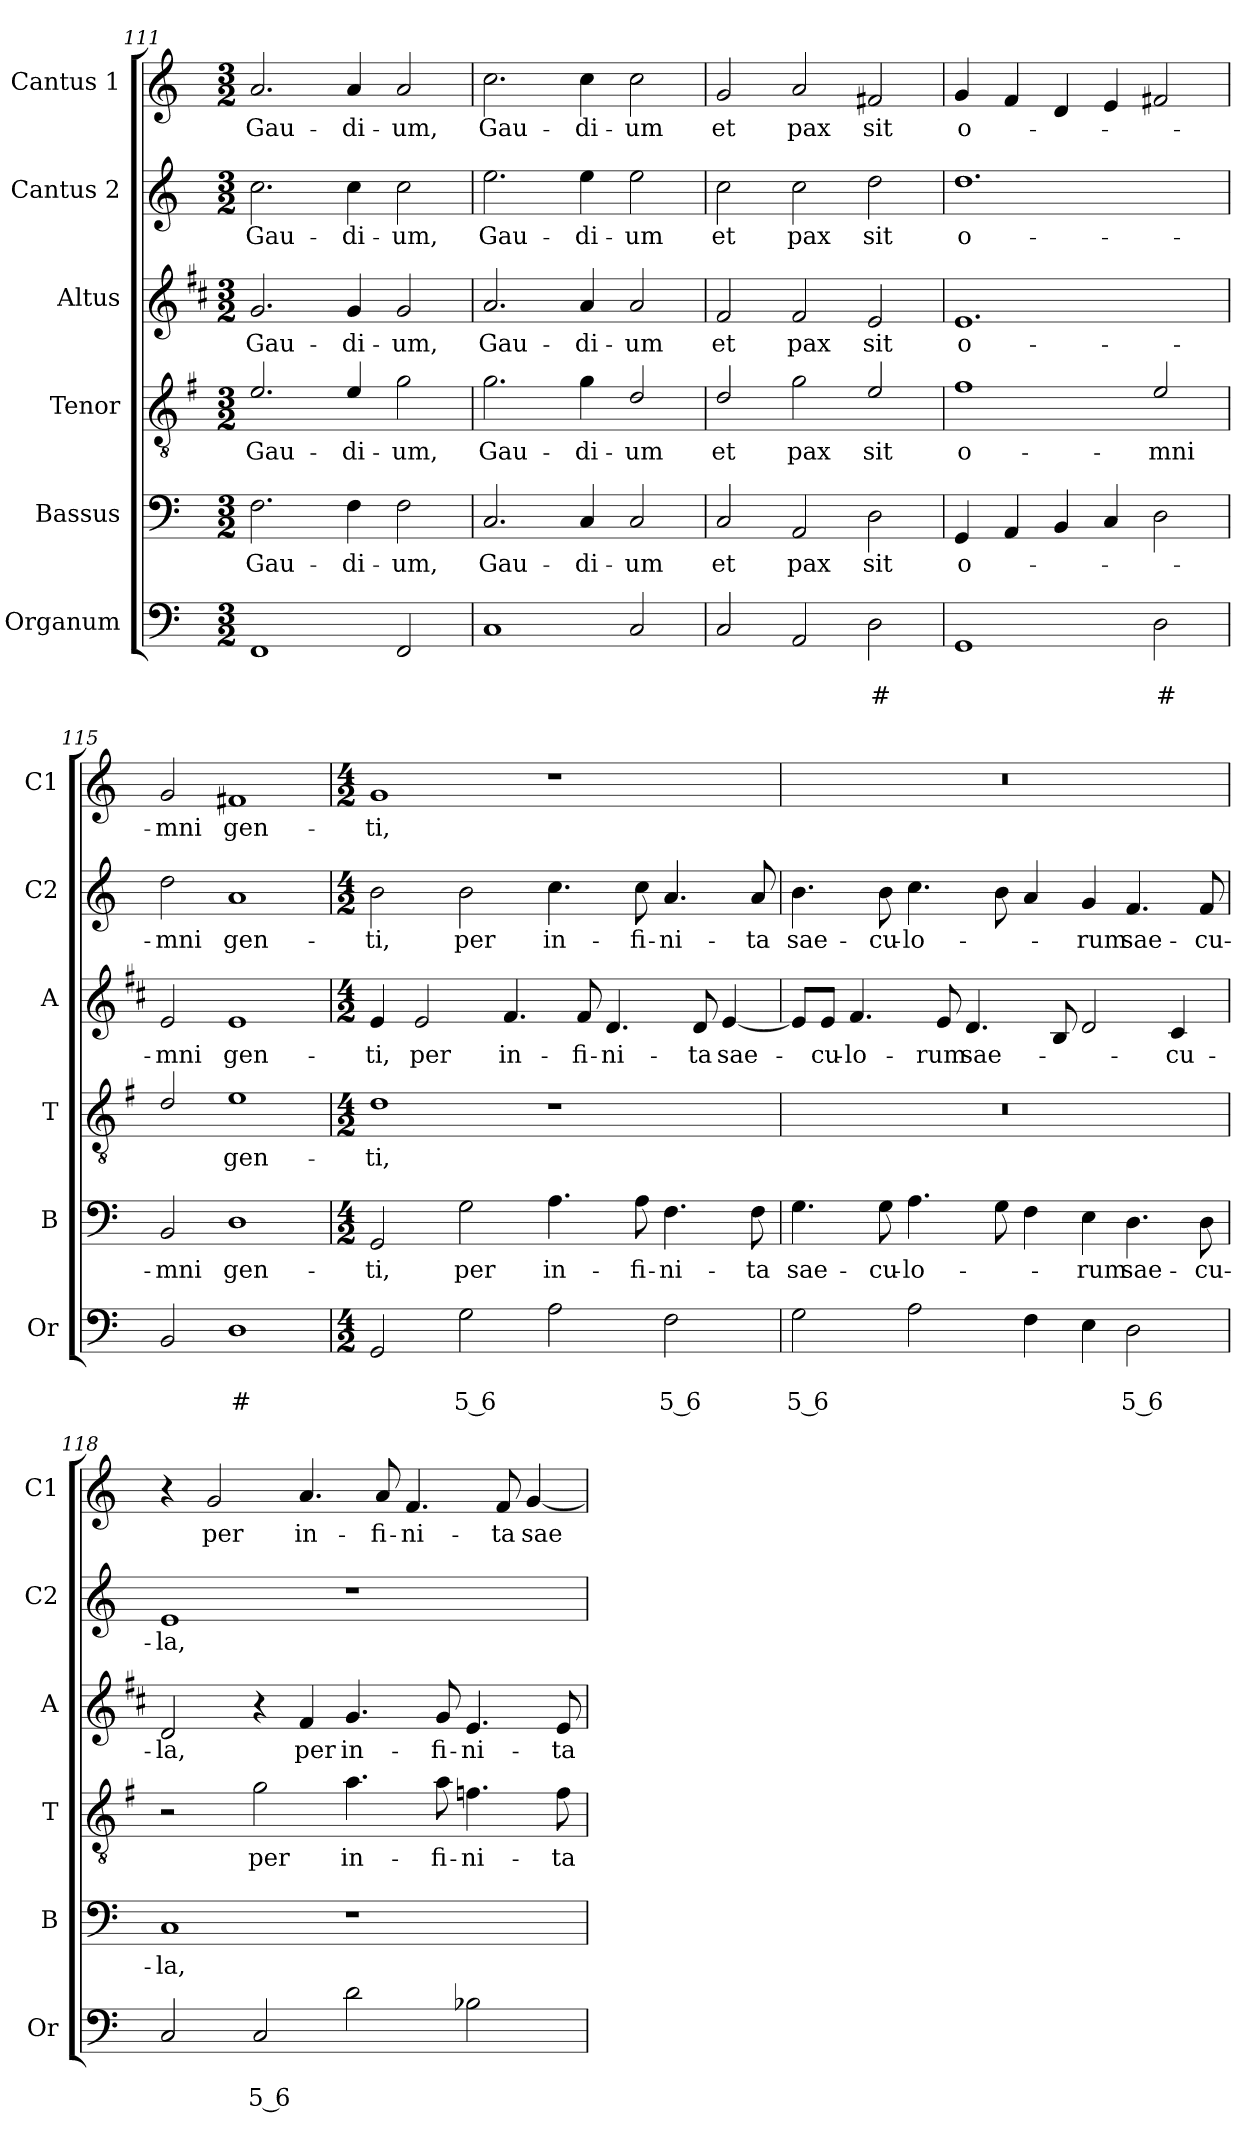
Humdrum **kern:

**kern	**text	**text	**kern	**text	**kern	**text	**kern	**text	**kern	**text	**kern	**text
*part6	*part6	*part6	*part5	*part5	*part4	*part4	*part3	*part3	*part2	*part2	*part1	*part1
*staff6	*staff6	*staff6	*staff5	*staff5	*staff4	*staff4	*staff3	*staff3	*staff2	*staff2	*staff1	*staff1
*I"Organum	*	*	*I"Bassus	*	*I"Tenor	*	*I"Altus	*	*I"Cantus 2	*	*I"Cantus 1	*
*I'Or	*	*	*I'B	*	*I'T	*	*I'A	*	*I'C2	*	*I'C1	*
*clefF4	*	*	*clefF4	*	*clefGv2	*	*clefG2	*	*clefG2	*	*clefG2	*
*	*	*	*	*	*ITrd4c7	*	*ITrd1c2	*	*	*	*	*
*k[]	*	*	*k[]	*	*k[]	*	*k[]	*	*k[]	*	*k[]	*
*C:	*	*	*C:	*	*C:	*	*C:	*	*C:	*	*C:	*
*M3/2	*	*	*M3/2	*	*M3/2	*	*M3/2	*	*M3/2	*	*M3/2	*
=111	=111	=111	=111	=111	=111	=111	=111	=111	=111	=111	=111	=111
!	!	!	!	!LO:LY:b	!	!LO:LY:b	!	!LO:LY:b	!	!LO:LY:b	!	!LO:LY:b
1FF	.	.	2.F\	Gau-	2.A/	Gau-	2.f/	Gau-	2.cc\	Gau-	2.a/	Gau-
!	!	!	!	!LO:LY:b	!	!LO:LY:b	!	!LO:LY:b	!	!LO:LY:b	!	!LO:LY:b
.	.	.	4F\	-di-	4A/	-di-	4f/	-di-	4cc\	-di-	4a/	-di-
!	!	!	!	!LO:LY:b	!	!LO:LY:b	!	!LO:LY:b	!	!LO:LY:b	!	!LO:LY:b
2FF/	.	.	2F\	-um,	2c\	-um,	2f/	-um,	2cc\	-um,	2a/	-um,
=112	=112	=112	=112	=112	=112	=112	=112	=112	=112	=112	=112	=112
!	!	!	!	!LO:LY:b	!	!LO:LY:b	!	!LO:LY:b	!	!LO:LY:b	!	!LO:LY:b
1C	.	.	2.C/	Gau-	2.c\	Gau-	2.g/	Gau-	2.ee\	Gau-	2.cc\	Gau-
!	!	!	!	!LO:LY:b	!	!LO:LY:b	!	!LO:LY:b	!	!LO:LY:b	!	!LO:LY:b
.	.	.	4C/	-di-	4c\	-di-	4g/	-di-	4ee\	-di-	4cc\	-di-
!	!	!	!	!LO:LY:b	!	!LO:LY:b	!	!LO:LY:b	!	!LO:LY:b	!	!LO:LY:b
2C/	.	.	2C/	-um	2G/	-um	2g/	-um	2ee\	-um	2cc\	-um
=113	=113	=113	=113	=113	=113	=113	=113	=113	=113	=113	=113	=113
!	!	!	!	!LO:LY:b	!	!LO:LY:b	!	!LO:LY:b	!	!LO:LY:b	!	!LO:LY:b
2C/	.	.	2C/	et	2G/	et	2e/	et	2cc\	et	2g/	et
!	!	!	!	!LO:LY:b	!	!LO:LY:b	!	!LO:LY:b	!	!LO:LY:b	!	!LO:LY:b
2AA/	.	.	2AA/	pax	2c\	pax	2e/	pax	2cc\	pax	2a/	pax
!	!	!LO:LY:b	!	!LO:LY:b	!	!LO:LY:b	!	!LO:LY:b	!	!LO:LY:b	!	!LO:LY:b
2D\	.	#	2D\	sit	2A/	sit	2d/	sit	2dd\	sit	2f#X/	sit
=114	=114	=114	=114	=114	=114	=114	=114	=114	=114	=114	=114	=114
!	!	!	!	!LO:LY:b	!	!LO:LY:b	!	!LO:LY:b	!	!LO:LY:b	!	!LO:LY:b
1GG	.	.	4GG/	o-	1B	o-	1.d	o-	1.dd	o-	4g/	o-
.	.	.	4AA/	.	.	.	.	.	.	.	4f/	.
.	.	.	4BB/	.	.	.	.	.	.	.	4d/	.
.	.	.	4C/	.	.	.	.	.	.	.	4e/	.
!	!	!LO:LY:b	!	!	!	!LO:LY:b	!	!	!	!	!	!
2D\	.	#	2D\	.	2A/	-mni	.	.	.	.	2f#X/	.
=115	=115	=115	=115	=115	=115	=115	=115	=115	=115	=115	=115	=115
!	!	!	!	!LO:LY:b	!	!	!	!LO:LY:b	!	!LO:LY:b	!	!LO:LY:b
2BB/	.	.	2BB/	-mni	2G/	.	2d/	-mni	2dd\	-mni	2g/	-mni
!	!	!LO:LY:b	!	!LO:LY:b	!	!LO:LY:b	!	!LO:LY:b	!	!LO:LY:b	!	!LO:LY:b
1D	.	#	1D	gen-	1A	gen-	1d	gen-	1a	gen-	1f#X	gen-
!!LO:LB:g=z
=116	=116	=116	=116	=116	=116	=116	=116	=116	=116	=116	=116	=116
*M4/2	*	*	*M4/2	*	*M4/2	*	*M4/2	*	*M4/2	*	*M4/2	*
!	!	!	!	!LO:LY:b	!	!LO:LY:b	!	!LO:LY:b	!	!LO:LY:b	!	!LO:LY:b
2GG/	.	.	2GG/	-ti,	1G	-ti,	4d/	-ti,	2b\	-ti,	1g	-ti,
!	!	!	!	!	!	!	!	!LO:LY:b	!	!	!	!
.	.	.	.	.	.	.	2d/	per	.	.	.	.
!	!	!LO:LY:b	!	!LO:LY:b	!	!	!	!	!	!LO:LY:b	!	!
2G\	.	5 6	2G\	per	.	.	.	.	2b\	per	.	.
!	!	!	!	!	!	!	!	!LO:LY:b	!	!	!	!
.	.	.	.	.	.	.	4.e/	in-	.	.	.	.
!	!	!	!	!LO:LY:b	!	!	!	!	!	!LO:LY:b	!	!
2A\	.	.	4.A\	in-	1r	.	.	.	4.cc\	in-	1r	.
!	!	!	!	!	!	!	!	!LO:LY:b	!	!	!	!
.	.	.	.	.	.	.	8e/	-fi-	.	.	.	.
!	!	!	!	!	!	!	!	!LO:LY:b	!	!	!	!
.	.	.	.	.	.	.	4.c/	-ni-	.	.	.	.
!	!	!	!	!LO:LY:b	!	!	!	!	!	!LO:LY:b	!	!
.	.	.	8A\	-fi-	.	.	.	.	8cc\	-fi-	.	.
!	!	!LO:LY:b	!	!LO:LY:b	!	!	!	!	!	!LO:LY:b	!	!
2F\	.	5 6	4.F\	-ni-	.	.	.	.	4.a/	-ni-	.	.
!	!	!	!	!	!	!	!	!LO:LY:b	!	!	!	!
.	.	.	.	.	.	.	8c/	-ta	.	.	.	.
!	!	!	!	!	!	!	!	!LO:LY:b	!	!	!	!
.	.	.	.	.	.	.	[4d/	sae-	.	.	.	.
!	!	!	!	!LO:LY:b	!	!	!	!	!	!LO:LY:b	!	!
.	.	.	8F\	-ta	.	.	.	.	8a/	-ta	.	.
=117	=117	=117	=117	=117	=117	=117	=117	=117	=117	=117	=117	=117
!	!	!LO:LY:b	!	!LO:LY:b	!	!	!	!	!	!LO:LY:b	!	!
2G\	.	5 6	4.G\	sae-	0r	.	8d/L]	.	4.b\	sae-	0r	.
!	!	!	!	!	!	!	!	!LO:LY:b	!	!	!	!
.	.	.	.	.	.	.	8d/J	-cu-	.	.	.	.
!	!	!	!	!	!	!	!	!LO:LY:b	!	!	!	!
.	.	.	.	.	.	.	4.e/	-lo-	.	.	.	.
!	!	!	!	!LO:LY:b	!	!	!	!	!	!LO:LY:b	!	!
.	.	.	8G\	-cu-	.	.	.	.	8b\	-cu-	.	.
!	!	!	!	!LO:LY:b	!	!	!	!	!	!LO:LY:b	!	!
2A\	.	.	4.A\	-lo-	.	.	.	.	4.cc\	-lo-	.	.
!	!	!	!	!	!	!	!	!LO:LY:b	!	!	!	!
.	.	.	.	.	.	.	8d/	-rum	.	.	.	.
!	!	!	!	!	!	!	!	!LO:LY:b	!	!	!	!
.	.	.	.	.	.	.	4.c/	sae-	.	.	.	.
.	.	.	8G\	.	.	.	.	.	8b\	.	.	.
4F\	.	.	4F\	.	.	.	.	.	4a/	.	.	.
.	.	.	.	.	.	.	8A/	.	.	.	.	.
!	!	!	!	!LO:LY:b	!	!	!	!	!	!LO:LY:b	!	!
4E\	.	.	4E\	-rum	.	.	2c/	.	4g/	-rum	.	.
!	!	!LO:LY:b	!	!LO:LY:b	!	!	!	!	!	!LO:LY:b	!	!
2D\	.	5 6	4.D\	sae-	.	.	.	.	4.f/	sae-	.	.
!	!	!	!	!	!	!	!	!LO:LY:b	!	!	!	!
.	.	.	.	.	.	.	4B/	-cu-	.	.	.	.
!	!	!	!	!LO:LY:b	!	!	!	!	!	!LO:LY:b	!	!
.	.	.	8D\	-cu-	.	.	.	.	8f/	-cu-	.	.
=118	=118	=118	=118	=118	=118	=118	=118	=118	=118	=118	=118	=118
!	!	!	!	!LO:LY:b	!	!	!	!LO:LY:b	!	!LO:LY:b	!	!
2C/	.	.	1C	-la,	2r	.	2c/	-la,	1e	-la,	4r	.
!	!	!	!	!	!	!	!	!	!	!	!	!LO:LY:b
.	.	.	.	.	.	.	.	.	.	.	2g/	per
!	!	!LO:LY:b	!	!	!	!LO:LY:b	!	!	!	!	!	!
2C/	.	5 6	.	.	2c\	per	4r	.	.	.	.	.
!	!	!	!	!	!	!	!	!LO:LY:b	!	!	!	!LO:LY:b
.	.	.	.	.	.	.	4e/	per	.	.	4.a/	in-
!	!	!	!	!	!	!LO:LY:b	!	!LO:LY:b	!	!	!	!
2d\	.	.	1r	.	4.d\	in-	4.f/	in-	1r	.	.	.
!	!	!	!	!	!	!	!	!	!	!	!	!LO:LY:b
.	.	.	.	.	.	.	.	.	.	.	8a/	-fi-
!	!	!	!	!	!	!	!	!	!	!	!	!LO:LY:b
.	.	.	.	.	.	.	.	.	.	.	4.f/	-ni-
!	!	!	!	!	!	!LO:LY:b	!	!LO:LY:b	!	!	!	!
.	.	.	.	.	8d\	-fi-	8f/	-fi-	.	.	.	.
!	!	!	!	!	!	!LO:LY:b	!	!LO:LY:b	!	!	!	!
2B-X\	.	.	.	.	4.B-X\	-ni-	4.d/	-ni-	.	.	.	.
!	!	!	!	!	!	!	!	!	!	!	!	!LO:LY:b
.	.	.	.	.	.	.	.	.	.	.	8f/	-ta
!	!	!	!	!	!	!	!	!	!	!	!	!LO:LY:b
.	.	.	.	.	.	.	.	.	.	.	[4g/	sae-
!	!	!	!	!	!	!LO:LY:b	!	!LO:LY:b	!	!	!	!
.	.	.	.	.	8B-\	-ta	8d/	-ta	.	.	.	.
=	=	=	=	=	=	=	=	=	=	=	=	=
*-	*-	*-	*-	*-	*-	*-	*-	*-	*-	*-	*-	*-
